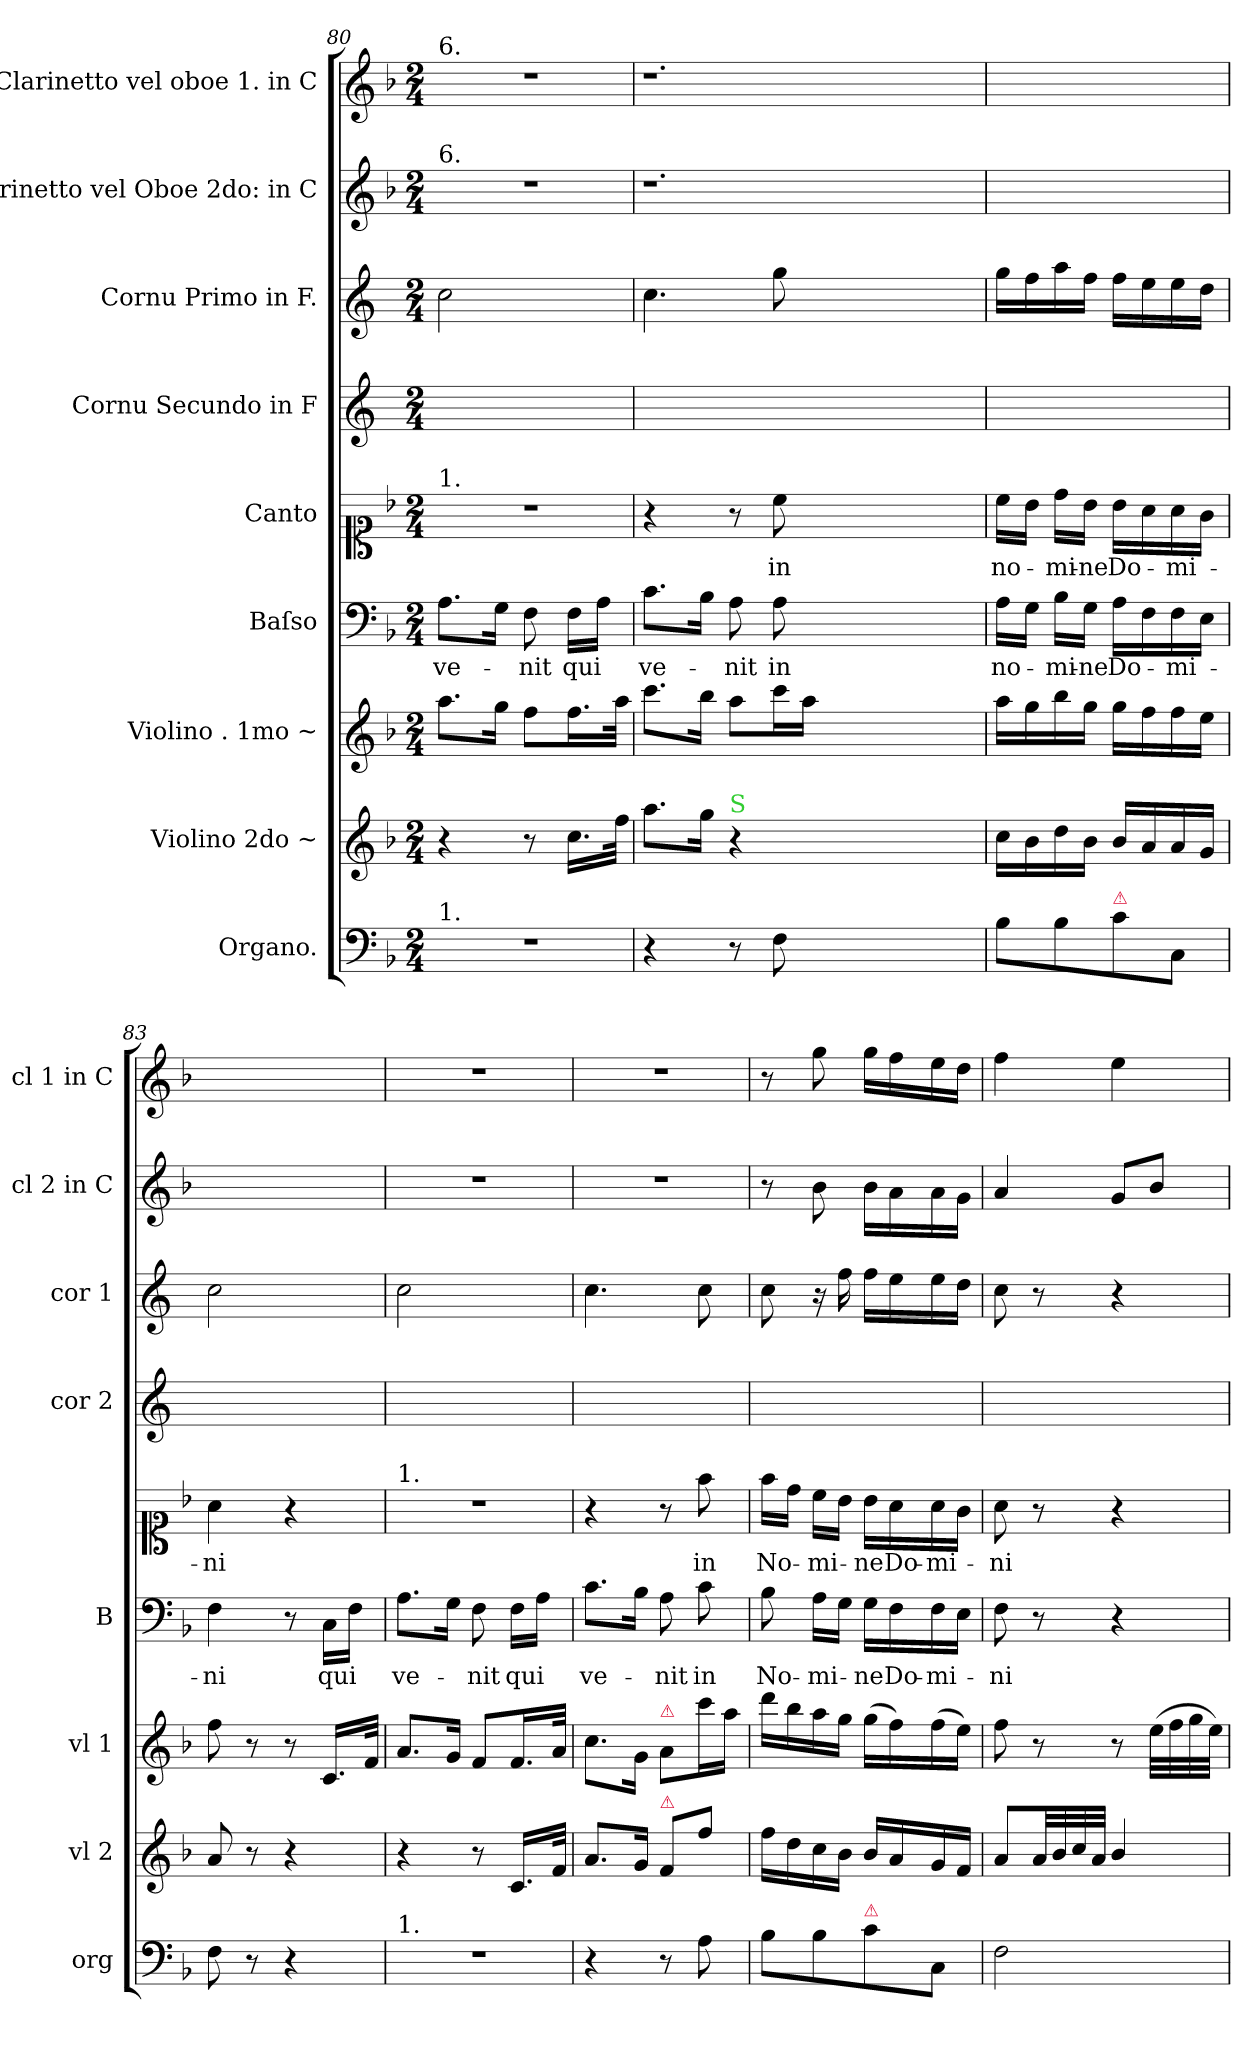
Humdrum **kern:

**kern	**kern	**kern	**kern	**text	**kern	**text	**kern	**kern	**kern	**kern
*part9	*part8	*part7	*part6	*part6	*part5	*part5	*part4	*part3	*part2	*part1
*staff9	*staff8	*staff7	*staff6	*staff6	*staff5	*staff5	*staff4	*staff3	*staff2	*staff1
*I"Organo.	*I"Violino 2do ~	*I"Violino . 1mo ~	*I"Baſso	*	*I"Canto	*	*I"Cornu Secundo in F	*I"Cornu Primo in F.	*I"Clarinetto vel Oboe 2do: in C	*I"Clarinetto vel oboe 1. in C
*I'org	*I'vl 2	*I'vl 1	*I'B	*	*	*	*I'cor 2	*I'cor 1	*I'cl 2 in C	*I'cl 1 in C
*clefF4	*clefG2	*clefG2	*clefF4	*	*clefC1	*	*clefG2	*clefG2	*clefG2	*clefG2
*	*	*	*	*	*	*	*ITrd4c7	*ITrd4c7	*	*
*k[b-]	*k[b-]	*k[b-]	*k[b-]	*	*k[b-]	*	*k[b-]	*k[b-]	*k[b-]	*k[b-]
*M2/4	*M2/4	*M2/4	*M2/4	*	*M2/4	*	*M2/4	*M2/4	*M2/4	*M2/4
=80	=80	=80	=80	=80	=80	=80	=80	=80	=80	=80
!	!	!	!	!	!	!	!	!	!	!LO:TX:a:t=6.
!	!	!	!	!	!	!	!	!	!LO:TX:a:t=6.	!
!	!	!	!	!	!LO:TX:a:t=1.	!	!	!	!	!
!LO:TX:a:t=1.	!	!	!	!	!	!	!	!	!	!
2r	4r	8.aa\L	8.A\L	ve-	2r	.	2ryy	2f\	2r	2r
.	.	16gg\Jk	16G\Jk	.	.	.	.	.	.	.
.	8r	8ff\L	8F\	-nit	.	.	.	.	.	.
.	16.cc\LL	16.ff\L	16F\LL	qui	.	.	.	.	.	.
.	.	.	16A\JJ	.	.	.	.	.	.	.
.	32ff\JJk	32aa\JJk	.	.	.	.	.	.	.	.
=81	=81	=81	=81	=81	=81	=81	=81	=81	=81	=81
4r	8.aa\L	8.ccc\L	8.c\L	ve-	4r	.	2ryy	4.f\	1.r	1.r
.	16gg\Jk	16bb-\Jk	16B-\Jk	.	.	.	.	.	.	.
!	!LO:TX:a:color=limegreen:t=S	!	!	!	!	!	!	!	!	!
8r	4r	8aa\L	8A\	-nit	8r	.	.	.	.	.
8F\	.	16ccc\L	8A\	in	8cc\	in	.	8cc\	.	.
.	.	16aa\JJ	.	.	.	.	.	.	.	.
1ryy	1ryy	1ryy	1ryy	.	1ryy	.	1ryy	1ryy	.	.
=82	=82	=82	=82	=82	=82	=82	=82	=82	=82	=82
8B-\L	16cc\LL	16aa\LL	16A\LL	no-	16cc\LL	no-	2ryy	16cc\LL	2ryy	2ryy
.	16b-\	16gg\	16G\JJ	.	16b-\JJ	.	.	16b-\	.	.
8B-\	16dd\	16bb-\	16B-\LL	-mi-	16dd\LL	-mi-	.	16dd\	.	.
.	16b-\JJ	16gg\JJ	16G\JJ	-ne	16b-\JJ	-ne	.	16b-\JJ	.	.
!LO:TX:a:color=crimson:t=⚠	!	!	!	!	!	!	!	!	!	!
8c\	16b-/LL	16gg\LL	16A\LL	Do-	16b-\LL	Do-	.	16b-\LL	.	.
.	16a/	16ff\	16F\	.	16a\	.	.	16a\	.	.
8C/J	16a/	16ff\	16F\	-mi-	16a\	-mi-	.	16a\	.	.
.	16g/JJ	16ee\JJ	16E\JJ	.	16g\JJ	.	.	16g\JJ	.	.
=83	=83	=83	=83	=83	=83	=83	=83	=83	=83	=83
8F\	8a/	8ff\	4F\	-ni	4a\	-ni	2ryy	2f\	2ryy	2ryy
8r	8r	8r	.	.	.	.	.	.	.	.
4r	4r	8r	8r	.	4r	.	.	.	.	.
.	.	16.c/LL	16C\LL	qui	.	.	.	.	.	.
.	.	.	16F\JJ	.	.	.	.	.	.	.
.	.	32f/JJk	.	.	.	.	.	.	.	.
=84	=84	=84	=84	=84	=84	=84	=84	=84	=84	=84
!	!	!	!	!	!LO:TX:a:t=1.	!	!	!	!	!
!LO:TX:a:t=1.	!	!	!	!	!	!	!	!	!	!
2r	4r	8.a/L	8.A\L	ve-	2r	.	2ryy	2f\	2r	2r
.	.	16g/Jk	16G\Jk	.	.	.	.	.	.	.
.	8r	8f/L	8F\	-nit	.	.	.	.	.	.
.	16.c/LL	16.f/L	16F\LL	qui	.	.	.	.	.	.
.	.	.	16A\JJ	.	.	.	.	.	.	.
.	32f/JJk	32a/JJk	.	.	.	.	.	.	.	.
=85	=85	=85	=85	=85	=85	=85	=85	=85	=85	=85
4r	8.a/L	8.cc\L	8.c\L	ve-	4r	.	2ryy	4.f\	2r	2r
.	16g/Jk	16g\Jk	16B-\Jk	.	.	.	.	.	.	.
!	!	!LO:TX:a:color=crimson:t=⚠	!	!	!	!	!	!	!	!
!	!LO:TX:a:color=crimson:t=⚠	!	!	!	!	!	!	!	!	!
8r	8f/L	8a/L	8A\	-nit	8r	.	.	.	.	.
8A\	8ff\J	16ccc\L	8c\	in	8ff\	in	.	8f\	.	.
.	.	16aa\JJ	.	.	.	.	.	.	.	.
=86	=86	=86	=86	=86	=86	=86	=86	=86	=86	=86
8B-\L	16ff\LL	16ddd\LL	8B-\	No-	16ff\LL	No-	2ryy	8f\	8r	8r
.	16dd\	16bb-\	.	.	16dd\JJ	.	.	.	.	.
8B-\	16cc\	16aa\	16A\LL	-mi-	16cc\LL	-mi-	.	16r	8b-\	8gg\
.	16b-\JJ	16gg\JJ	16G\JJ	.	16b-\JJ	.	.	16b-\	.	.
!LO:TX:a:color=crimson:t=⚠	!	!	!	!	!	!	!	!	!	!
8c\	16b-/LL	(16gg\LL	16G\LL	-ne	16b-\LL	-ne	.	16b-\LL	16b-\LL	16gg\LL
.	16a/	16ff\)	16F\	Do-	16a\	Do-	.	16a\	16a\	16ff\
8C/J	16g/	(16ff\	16F\	-mi-	16a\	-mi-	.	16a\	16a\	16ee\
.	16f/JJ	16ee\JJ)	16E\JJ	.	16g\JJ	.	.	16g\JJ	16g\JJ	16dd\JJ
=87	=87	=87	=87	=87	=87	=87	=87	=87	=87	=87
2F\	8a/L	8ff\	8F\	-ni	8a\	-ni	2ryy	8f\	4a/	4ff\
.	32a/LL	8r	8r	.	8r	.	.	8r	.	.
.	32b-/	.	.	.	.	.	.	.	.	.
.	32cc/	.	.	.	.	.	.	.	.	.
.	32a/JJJ	.	.	.	.	.	.	.	.	.
.	4b-/	8r	4r	.	4r	.	.	4r	8g/L	4ee\
.	.	(32ee\LLL	.	.	.	.	.	.	8b-/J	.
.	.	32ff\	.	.	.	.	.	.	.	.
.	.	32gg\	.	.	.	.	.	.	.	.
.	.	32ee\JJJ)	.	.	.	.	.	.	.	.
=	=	=	=	=	=	=	=	=	=	=
*-	*-	*-	*-	*-	*-	*-	*-	*-	*-	*-
